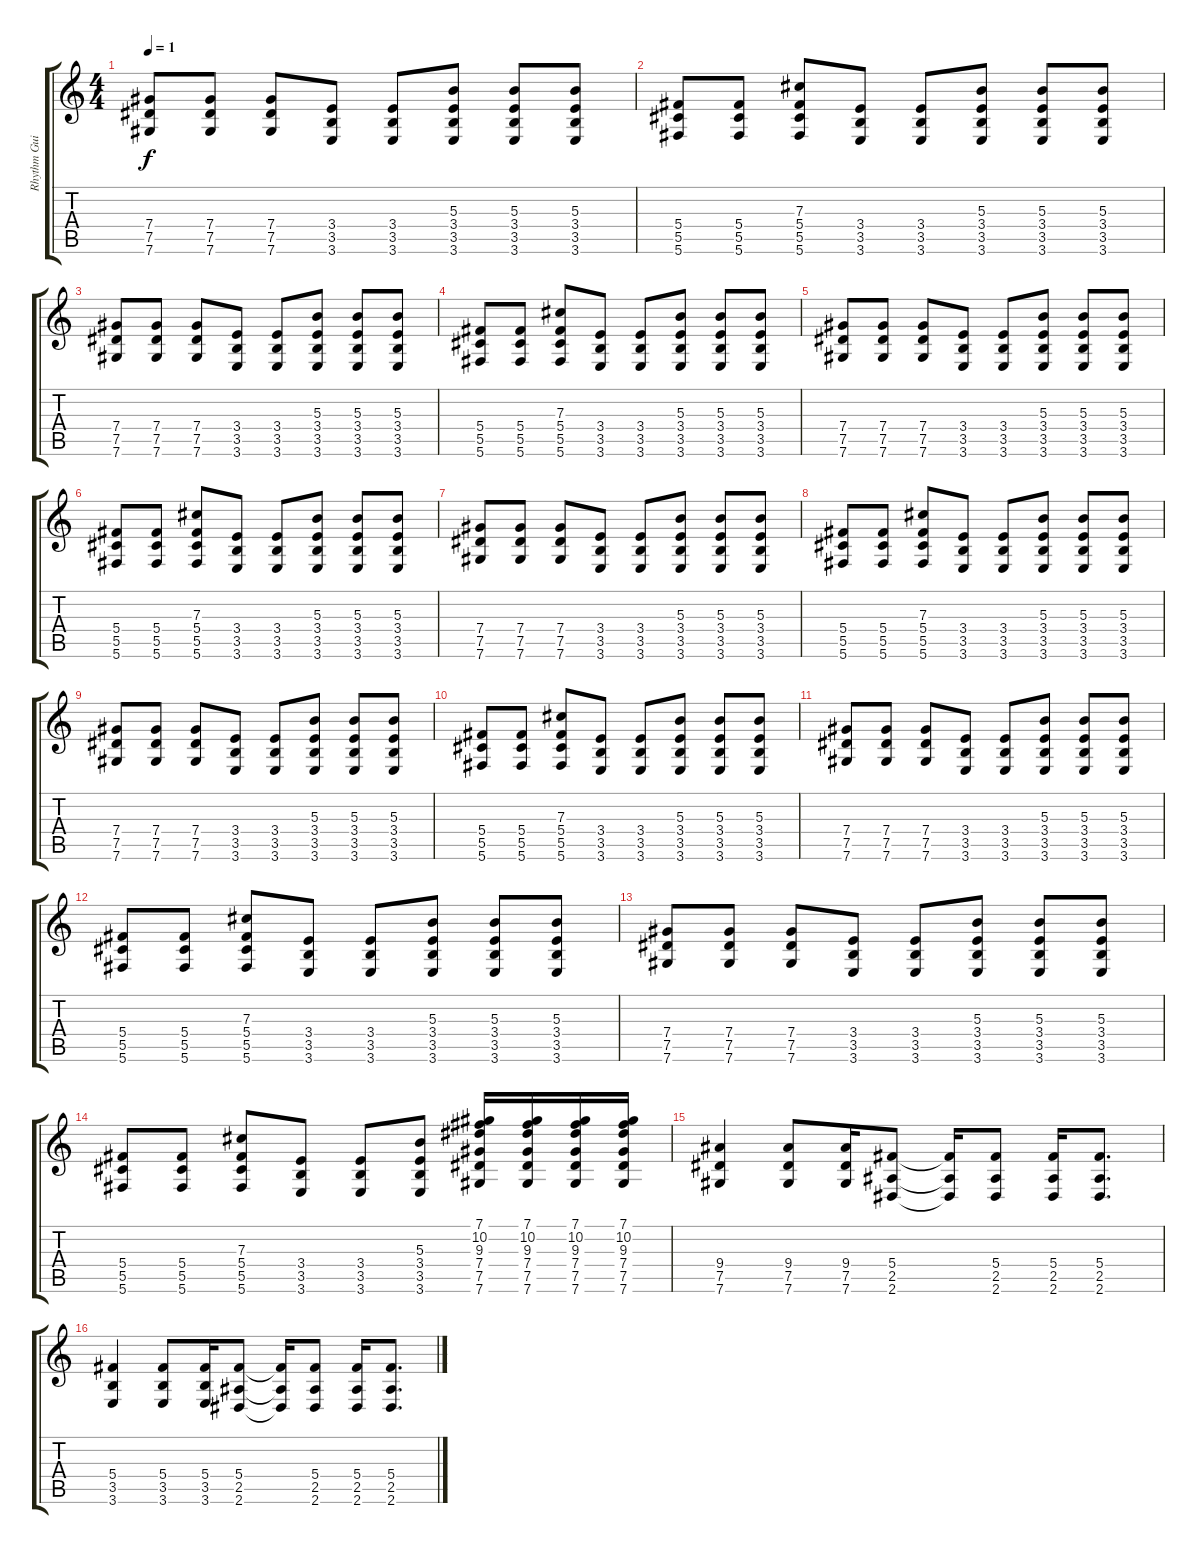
\track ("Rhythm Guitar" "Rhythm Gui") {instrument overdrivenguitar}
\staff {score tabs}
\tuning (Db4 Ab3 Gb3 Db3 Ab2 Db2) {hide}
\ts (4 4)
\tempo 1
\clef g2
\ks c
(7.4 7.5 7.6).8{dy f instrument overdrivenguitar} (7.4 7.5 7.6).8 (7.4 7.5 7.6).8 (3.4 3.5 3.6).8 (3.4 3.5 3.6).8 (5.3 3.4 3.5 3.6).8 (5.3 3.4 3.5 3.6).8 (5.3 3.4 3.5 3.6).8 |
(5.4 5.5 5.6).8 (5.4 5.5 5.6).8 (7.3 5.4 5.5 5.6).8 (3.4 3.5 3.6).8 (3.4 3.5 3.6).8 (5.3 3.4 3.5 3.6).8 (5.3 3.4 3.5 3.6).8 (5.3 3.4 3.5 3.6).8 |
(7.4 7.5 7.6).8 (7.4 7.5 7.6).8 (7.4 7.5 7.6).8 (3.4 3.5 3.6).8 (3.4 3.5 3.6).8 (5.3 3.4 3.5 3.6).8 (5.3 3.4 3.5 3.6).8 (5.3 3.4 3.5 3.6).8 |
(5.4 5.5 5.6).8 (5.4 5.5 5.6).8 (7.3 5.4 5.5 5.6).8 (3.4 3.5 3.6).8 (3.4 3.5 3.6).8 (5.3 3.4 3.5 3.6).8 (5.3 3.4 3.5 3.6).8 (5.3 3.4 3.5 3.6).8 |
(7.4 7.5 7.6).8 (7.4 7.5 7.6).8 (7.4 7.5 7.6).8 (3.4 3.5 3.6).8 (3.4 3.5 3.6).8 (5.3 3.4 3.5 3.6).8 (5.3 3.4 3.5 3.6).8 (5.3 3.4 3.5 3.6).8 |
(5.4 5.5 5.6).8 (5.4 5.5 5.6).8 (7.3 5.4 5.5 5.6).8 (3.4 3.5 3.6).8 (3.4 3.5 3.6).8 (5.3 3.4 3.5 3.6).8 (5.3 3.4 3.5 3.6).8 (5.3 3.4 3.5 3.6).8 |
(7.4 7.5 7.6).8 (7.4 7.5 7.6).8 (7.4 7.5 7.6).8 (3.4 3.5 3.6).8 (3.4 3.5 3.6).8 (5.3 3.4 3.5 3.6).8 (5.3 3.4 3.5 3.6).8 (5.3 3.4 3.5 3.6).8 |
(5.4 5.5 5.6).8 (5.4 5.5 5.6).8 (7.3 5.4 5.5 5.6).8 (3.4 3.5 3.6).8 (3.4 3.5 3.6).8 (5.3 3.4 3.5 3.6).8 (5.3 3.4 3.5 3.6).8 (5.3 3.4 3.5 3.6).8 |
(7.4 7.5 7.6).8 (7.4 7.5 7.6).8 (7.4 7.5 7.6).8 (3.4 3.5 3.6).8 (3.4 3.5 3.6).8 (5.3 3.4 3.5 3.6).8 (5.3 3.4 3.5 3.6).8 (5.3 3.4 3.5 3.6).8 |
(5.4 5.5 5.6).8 (5.4 5.5 5.6).8 (7.3 5.4 5.5 5.6).8 (3.4 3.5 3.6).8 (3.4 3.5 3.6).8 (5.3 3.4 3.5 3.6).8 (5.3 3.4 3.5 3.6).8 (5.3 3.4 3.5 3.6).8 |
(7.4 7.5 7.6).8 (7.4 7.5 7.6).8 (7.4 7.5 7.6).8 (3.4 3.5 3.6).8 (3.4 3.5 3.6).8 (5.3 3.4 3.5 3.6).8 (5.3 3.4 3.5 3.6).8 (5.3 3.4 3.5 3.6).8 |
(5.4 5.5 5.6).8 (5.4 5.5 5.6).8 (7.3 5.4 5.5 5.6).8 (3.4 3.5 3.6).8 (3.4 3.5 3.6).8 (5.3 3.4 3.5 3.6).8 (5.3 3.4 3.5 3.6).8 (5.3 3.4 3.5 3.6).8 |
(7.4 7.5 7.6).8 (7.4 7.5 7.6).8 (7.4 7.5 7.6).8 (3.4 3.5 3.6).8 (3.4 3.5 3.6).8 (5.3 3.4 3.5 3.6).8 (5.3 3.4 3.5 3.6).8 (5.3 3.4 3.5 3.6).8 |
(5.4 5.5 5.6).8 (5.4 5.5 5.6).8 (7.3 5.4 5.5 5.6).8 (3.4 3.5 3.6).8 (3.4 3.5 3.6).8 (5.3 3.4 3.5 3.6).8 (7.1 10.2 9.3 7.4 7.5 7.6).16 (7.1 10.2 9.3 7.4 7.5 7.6).16 (7.1 10.2 9.3 7.4 7.5 7.6).16 (7.1 10.2 9.3 7.4 7.5 7.6).16 |
(9.4 7.5 7.6).4 (9.4 7.5 7.6).8 (9.4 7.5 7.6).16 (5.4 2.5 2.6).8 (5.4{t} 2.5{t} 2.6{t}).16 (5.4 2.5 2.6).8 (5.4 2.5 2.6).16 (5.4 2.5 2.6).8{d} |
(5.4 3.5 3.6).4 (5.4 3.5 3.6).8 (5.4 3.5 3.6).16 (5.4 2.5 2.6).8 (5.4{t} 2.5{t} 2.6{t}).16 (5.4 2.5 2.6).8 (5.4 2.5 2.6).16 (5.4 2.5 2.6).8{d}
